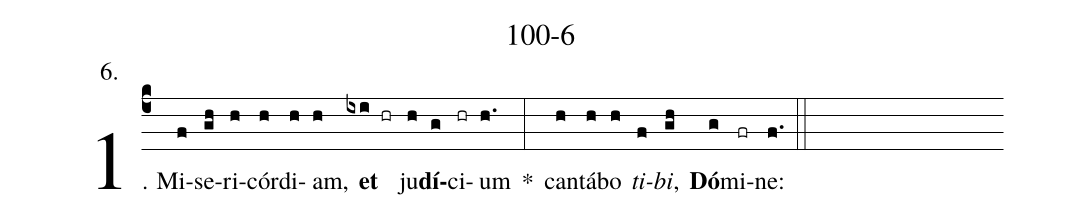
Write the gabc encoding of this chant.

name: 100-6;
annotation: 6.;
%%
(c4)1. Mi(f)se(gh)ri(h)cór(h)di(h)am,(h) <b>et</b>(ixi hr) ju(h)<b>dí</b>(g)ci(hr)um(h.) *(:) can(h)tá(h)bo(h) <i>ti</i>(f)<i>bi</i>,(gh) <b>Dó</b>(g)mi(fr)ne:(f.) (::)
